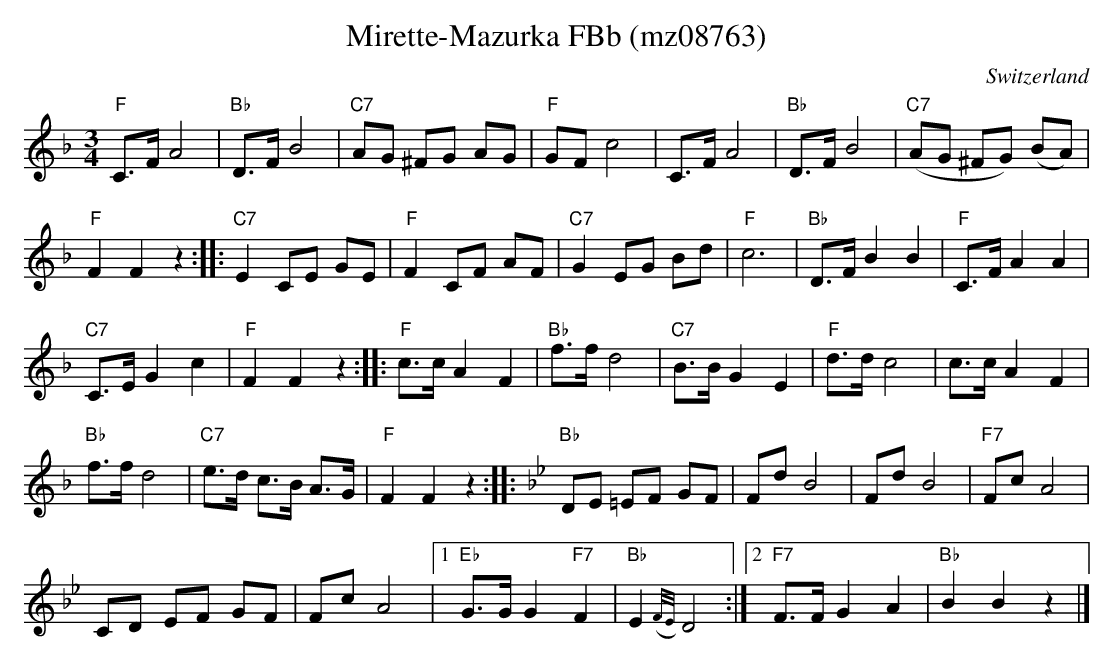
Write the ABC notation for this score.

X:1
T: Mirette-Mazurka FBb (mz08763)
O:Switzerland
M:3/4
L:1/8
K:F major
"F"C>F A4 | "Bb"D>FB4 | "C7"AG ^FG AG | "F"GF c4 | C>F A4 | "Bb"D>FB4 | "C7"(AG ^FG) (BA) |
"F"F2F2z2 :: "C7"E2CE GE | "F"F2CF AF | "C7"G2EG Bd | "F"c6 | "Bb"D>FB2B2 | "F"C>FA2A2 |
"C7"C>EG2c2 | "F"F2F2z2 :: "F"c>cA2F2 | "Bb"f>fd4 | "C7"B>BG2E2 | "F"d>dc4 | c>cA2F2 |
"Bb"f>fd4 | "C7"e>d c>B A>G | "F"F2F2z2 :: [K:Bb] "Bb"DE =EF GF | FdB4 | FdB4 | "F7"FcA4 |
CD EF GF | FcA4 |1 "Eb"G>G G2"F7"F2 | "Bb"E2 {(F/E/)}D4 :|2 "F7"F>F G2A2 | "Bb"B2B2z2 |]
